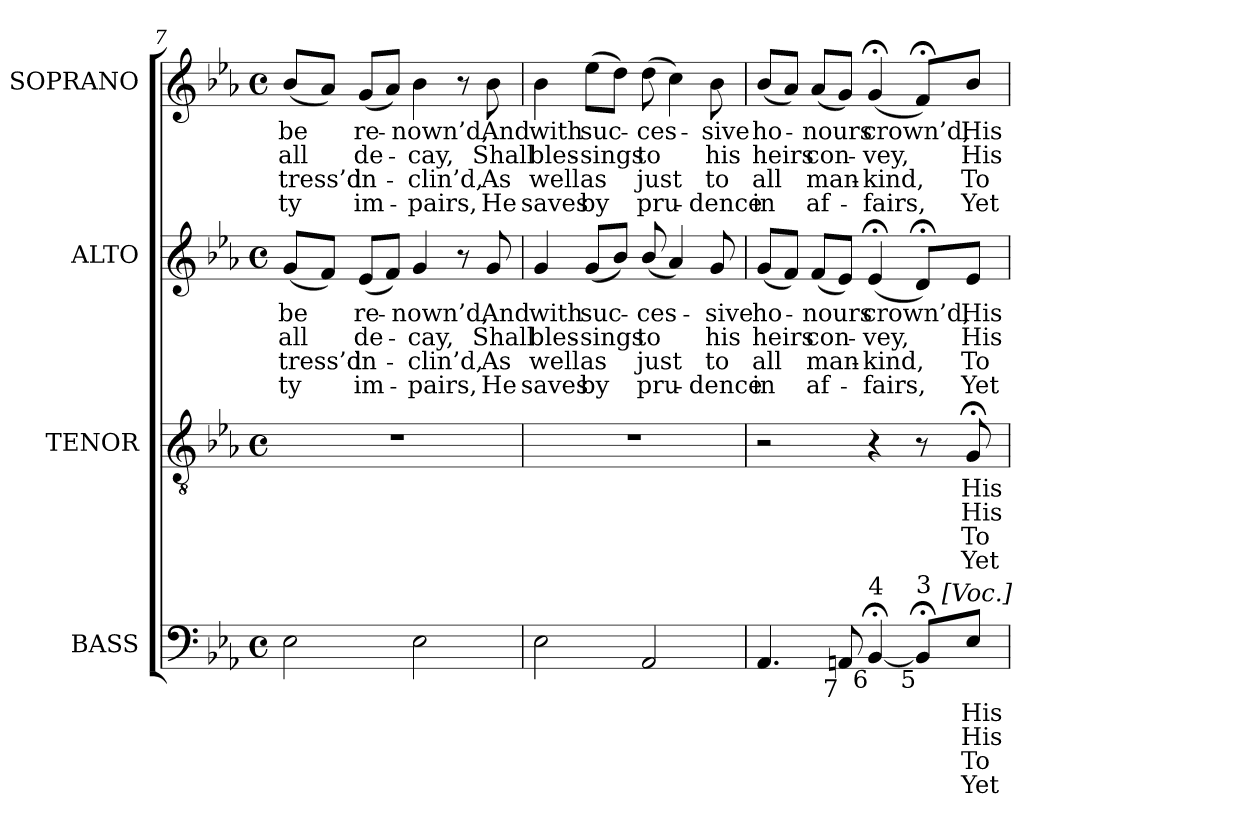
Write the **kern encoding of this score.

**kern	**text	**text	**text	**text	**kern	**text	**text	**text	**text	**kern	**text	**text	**text	**text	**kern	**text	**text	**text	**text
*part4	*part4	*part4	*part4	*part4	*part3	*part3	*part3	*part3	*part3	*part2	*part2	*part2	*part2	*part2	*part1	*part1	*part1	*part1	*part1
*staff4	*staff4	*staff4	*staff4	*staff4	*staff3	*staff3	*staff3	*staff3	*staff3	*staff2	*staff2	*staff2	*staff2	*staff2	*staff1	*staff1	*staff1	*staff1	*staff1
*I"BASS	*	*	*	*	*I"TENOR	*	*	*	*	*I"ALTO	*	*	*	*	*I"SOPRANO	*	*	*	*
*I'B.	*	*	*	*	*I'T.	*	*	*	*	*I'A.	*	*	*	*	*I'S.	*	*	*	*
*clefF4	*	*	*	*	*clefGv2	*	*	*	*	*clefG2	*	*	*	*	*clefG2	*	*	*	*
*	*	*	*	*	*ITrd7c12	*	*	*	*	*	*	*	*	*	*	*	*	*	*
*k[b-e-a-]	*	*	*	*	*k[b-e-a-]	*	*	*	*	*k[b-e-a-]	*	*	*	*	*k[b-e-a-]	*	*	*	*
*E-:	*	*	*	*	*E-:	*	*	*	*	*E-:	*	*	*	*	*E-:	*	*	*	*
*M4/4	*	*	*	*	*M4/4	*	*	*	*	*M4/4	*	*	*	*	*M4/4	*	*	*	*
*met(c)	*	*	*	*	*met(c)	*	*	*	*	*met(c)	*	*	*	*	*met(c)	*	*	*	*
=7	=7	=7	=7	=7	=7	=7	=7	=7	=7	=7	=7	=7	=7	=7	=7	=7	=7	=7	=7
!	!	!	!	!	!	!	!	!	!	!	!LO:LY:b:color=#000000	!LO:LY:b:color=#000000	!LO:LY:b:color=#000000	!LO:LY:b:color=#000000	!	!	!	!	!
!	!	!	!	!	!	!	!	!	!	!	!	!	!	!	!	!LO:LY:b:color=#000000	!LO:LY:b:color=#000000	!LO:LY:b:color=#000000	!LO:LY:b:color=#000000
2E-i\	.	.	.	.	1r	.	.	.	.	(8gi/L	be	all	-tress’d	ty	(8b-i/L	be	all	-tress’d	ty
.	.	.	.	.	.	.	.	.	.	8fi/J)	.	.	.	.	8a-i/J)	.	.	.	.
!	!	!	!	!	!	!	!	!	!	!	!LO:LY:b:color=#000000	!LO:LY:b:color=#000000	!LO:LY:b:color=#000000	!LO:LY:b:color=#000000	!	!	!	!	!
!	!	!	!	!	!	!	!	!	!	!	!	!	!	!	!	!LO:LY:b:color=#000000	!LO:LY:b:color=#000000	!LO:LY:b:color=#000000	!LO:LY:b:color=#000000
.	.	.	.	.	.	.	.	.	.	(8e-i/L	re-	de-	in-	-im-	(8gi/L	re-	de-	in-	-im-
.	.	.	.	.	.	.	.	.	.	8fi/J)	.	.	.	.	8a-i/J)	.	.	.	.
!	!	!	!	!	!	!	!	!	!	!	!LO:LY:b:color=#000000	!LO:LY:b:color=#000000	!LO:LY:b:color=#000000	!LO:LY:b:color=#000000	!	!	!	!	!
!	!	!	!	!	!	!	!	!	!	!	!	!	!	!	!	!LO:LY:b:color=#000000	!LO:LY:b:color=#000000	!LO:LY:b:color=#000000	!LO:LY:b:color=#000000
2E-i\	.	.	.	.	.	.	.	.	.	4gi/	-nown’d,	-cay,	-clin’d,	pairs,	4b-i\	-nown’d,	-cay,	-clin’d,	pairs,
.	.	.	.	.	.	.	.	.	.	8r	.	.	.	.	8r	.	.	.	.
!	!	!	!	!	!	!	!	!	!	!	!LO:LY:b:color=#000000	!LO:LY:b:color=#000000	!LO:LY:b:color=#000000	!LO:LY:b:color=#000000	!	!	!	!	!
!	!	!	!	!	!	!	!	!	!	!	!	!	!	!	!	!LO:LY:b:color=#000000	!LO:LY:b:color=#000000	!LO:LY:b:color=#000000	!LO:LY:b:color=#000000
.	.	.	.	.	.	.	.	.	.	8gi/	And	Shall	As	He	8b-i\	And	Shall	As	He
=8	=8	=8	=8	=8	=8	=8	=8	=8	=8	=8	=8	=8	=8	=8	=8	=8	=8	=8	=8
!	!	!	!	!	!	!	!	!	!	!	!LO:LY:b:color=#000000	!LO:LY:b:color=#000000	!LO:LY:b:color=#000000	!LO:LY:b:color=#000000	!	!	!	!	!
!	!	!	!	!	!	!	!	!	!	!	!	!	!	!	!	!LO:LY:b:color=#000000	!LO:LY:b:color=#000000	!LO:LY:b:color=#000000	!LO:LY:b:color=#000000
2E-i\	.	.	.	.	1r	.	.	.	.	4gi/	with	bles-	well	saves	4b-i\	with	bles-	well	saves
!	!	!	!	!	!	!	!	!	!	!	!LO:LY:b:color=#000000	!LO:LY:b:color=#000000	!LO:LY:b:color=#000000	!LO:LY:b:color=#000000	!	!	!	!	!
!	!	!	!	!	!	!	!	!	!	!	!	!	!	!	!	!LO:LY:b:color=#000000	!LO:LY:b:color=#000000	!LO:LY:b:color=#000000	!LO:LY:b:color=#000000
.	.	.	.	.	.	.	.	.	.	(8gi/L	suc-	-sings	as	by	(8ee-i\L	suc-	-sings	as	by
.	.	.	.	.	.	.	.	.	.	8b-i/J)	.	.	.	.	8ddi\J)	.	.	.	.
!	!	!	!	!	!	!	!	!	!	!	!LO:LY:b:color=#000000	!LO:LY:b:color=#000000	!LO:LY:b:color=#000000	!LO:LY:b:color=#000000	!	!	!	!	!
!	!	!	!	!	!	!	!	!	!	!	!	!	!	!	!	!LO:LY:b:color=#000000	!LO:LY:b:color=#000000	!LO:LY:b:color=#000000	!LO:LY:b:color=#000000
2AA-i/	.	.	.	.	.	.	.	.	.	(8b-i/	-ces-	to	just	pru-	(8ddi\	-ces-	to	just	pru-
.	.	.	.	.	.	.	.	.	.	4a-i/)	.	.	.	.	4cci\)	.	.	.	.
!	!	!	!	!	!	!	!	!	!	!	!LO:LY:b:color=#000000	!LO:LY:b:color=#000000	!LO:LY:b:color=#000000	!LO:LY:b:color=#000000	!	!	!	!	!
!	!	!	!	!	!	!	!	!	!	!	!	!	!	!	!	!LO:LY:b:color=#000000	!LO:LY:b:color=#000000	!LO:LY:b:color=#000000	!LO:LY:b:color=#000000
.	.	.	.	.	.	.	.	.	.	8gi/	-sive	his	-to	dence	8b-i\	-sive	his	-to	dence
=9	=9	=9	=9	=9	=9	=9	=9	=9	=9	=9	=9	=9	=9	=9	=9	=9	=9	=9	=9
!	!	!	!	!	!	!	!	!	!	!	!LO:LY:b:color=#000000	!LO:LY:b:color=#000000	!LO:LY:b:color=#000000	!LO:LY:b:color=#000000	!	!	!	!	!
!LO:TX:b:rj:t=6	!	!	!	!	!	!	!	!	!	!	!	!	!	!	!	!	!	!	!
!	!	!	!	!	!	!	!	!	!	!	!	!	!	!	!	!LO:LY:b:color=#000000	!LO:LY:b:color=#000000	!LO:LY:b:color=#000000	!LO:LY:b:color=#000000
*^	*	*	*	*	*	*	*	*	*	*	*	*	*	*	*	*	*	*	*
4.AA-i/	2ryy	.	.	.	.	2r	.	.	.	.	(8gi/L	ho-	heirs	all	in	(8b-i/L	ho-	heirs	all	in
.	.	.	.	.	.	.	.	.	.	.	8fi/J)	.	.	.	.	8a-i/J)	.	.	.	.
!	!	!	!	!	!	!	!	!	!	!	!	!LO:LY:b:color=#000000	!LO:LY:b:color=#000000	!LO:LY:b:color=#000000	!LO:LY:b:color=#000000	!	!	!	!	!
!	!	!	!	!	!	!	!	!	!	!	!	!	!	!	!	!	!LO:LY:b:color=#000000	!LO:LY:b:color=#000000	!LO:LY:b:color=#000000	!LO:LY:b:color=#000000
.	.	.	.	.	.	.	.	.	.	.	(8fi/L	-nours	con-	man-	-af-	(8a-i/L	-nours	con-	man-	-af-
!LO:TX:b:rj:t=7	!	!	!	!	!	!	!	!	!	!	!	!	!	!	!	!	!	!	!	!
8AAni/	.	.	.	.	.	.	.	.	.	.	8e-i/J)	.	.	.	.	8gi/J)	.	.	.	.
!	!	!	!	!	!	!	!	!	!	!	!	!LO:LY:b:color=#000000	!LO:LY:b:color=#000000	!LO:LY:b:color=#000000	!LO:LY:b:color=#000000	!	!	!	!	!
!LO:TX:b:rj:t=6	!	!	!	!	!	!	!	!	!	!	!	!	!	!	!	!	!	!	!	!
!LO:TX:t=4	!	!	!	!	!	!	!	!	!	!	!	!	!	!	!	!	!	!	!	!
!	!	!	!	!	!	!	!	!	!	!	!	!	!	!	!	!	!LO:LY:b:color=#000000	!LO:LY:b:color=#000000	!LO:LY:b:color=#000000	!LO:LY:b:color=#000000
[<4BB-;i/	4ryy	.	.	.	.	4r	.	.	.	.	(4e-;i/	crown’d,	-vey,	-kind,	fairs,	(4g;i/	crown’d,	-vey,	-kind,	fairs,
!LO:TX:b:rj:t=5	!	!	!	!	!	!	!	!	!	!	!	!	!	!	!	!	!	!	!	!
!LO:TX:t=3	!	!	!	!	!	!	!	!	!	!	!	!	!	!	!	!	!	!	!	!
8BB-;i/L]	32ryy	.	.	.	.	8r	.	.	.	.	8d;i/L)	.	.	.	.	8f;i/L)	.	.	.	.
.	64ryy	.	.	.	.	.	.	.	.	.	.	.	.	.	.	.	.	.	.	.
.	256ryy	.	.	.	.	.	.	.	.	.	.	.	.	.	.	.	.	.	.	.
!	!LO:TX:a:t=[Voc.]	!	!	!	!	!	!	!	!	!	!	!	!	!	!	!	!	!	!	!
.	8ryy	.	.	.	.	.	.	.	.	.	.	.	.	.	.	.	.	.	.	.
!	!	!LO:LY:b:color=#000000	!LO:LY:b:color=#000000	!LO:LY:b:color=#000000	!LO:LY:b:color=#000000	!	!	!	!	!	!	!	!	!	!	!	!	!	!	!
!	!	!	!	!	!	!	!LO:LY:b:color=#000000	!LO:LY:b:color=#000000	!LO:LY:b:color=#000000	!LO:LY:b:color=#000000	!	!	!	!	!	!	!	!	!	!
!	!	!	!	!	!	!	!	!	!	!	!	!LO:LY:b:color=#000000	!LO:LY:b:color=#000000	!LO:LY:b:color=#000000	!LO:LY:b:color=#000000	!	!	!	!	!
!	!	!	!	!	!	!	!	!	!	!	!	!	!	!	!	!	!LO:LY:b:color=#000000	!LO:LY:b:color=#000000	!LO:LY:b:color=#000000	!LO:LY:b:color=#000000
8E-i/J	.	His	His	To	Yet	8GG;i/	His	His	To	Yet	8e-i/J	His	His	To	Yet	8b-i/J	His	His	To	Yet
.	16ryy	.	.	.	.	.	.	.	.	.	.	.	.	.	.	.	.	.	.	.
.	128.ryy	.	.	.	.	.	.	.	.	.	.	.	.	.	.	.	.	.	.	.
*v	*v	*	*	*	*	*	*	*	*	*	*	*	*	*	*	*	*	*	*	*
=	=	=	=	=	=	=	=	=	=	=	=	=	=	=	=	=	=	=	=
*-	*-	*-	*-	*-	*-	*-	*-	*-	*-	*-	*-	*-	*-	*-	*-	*-	*-	*-	*-
